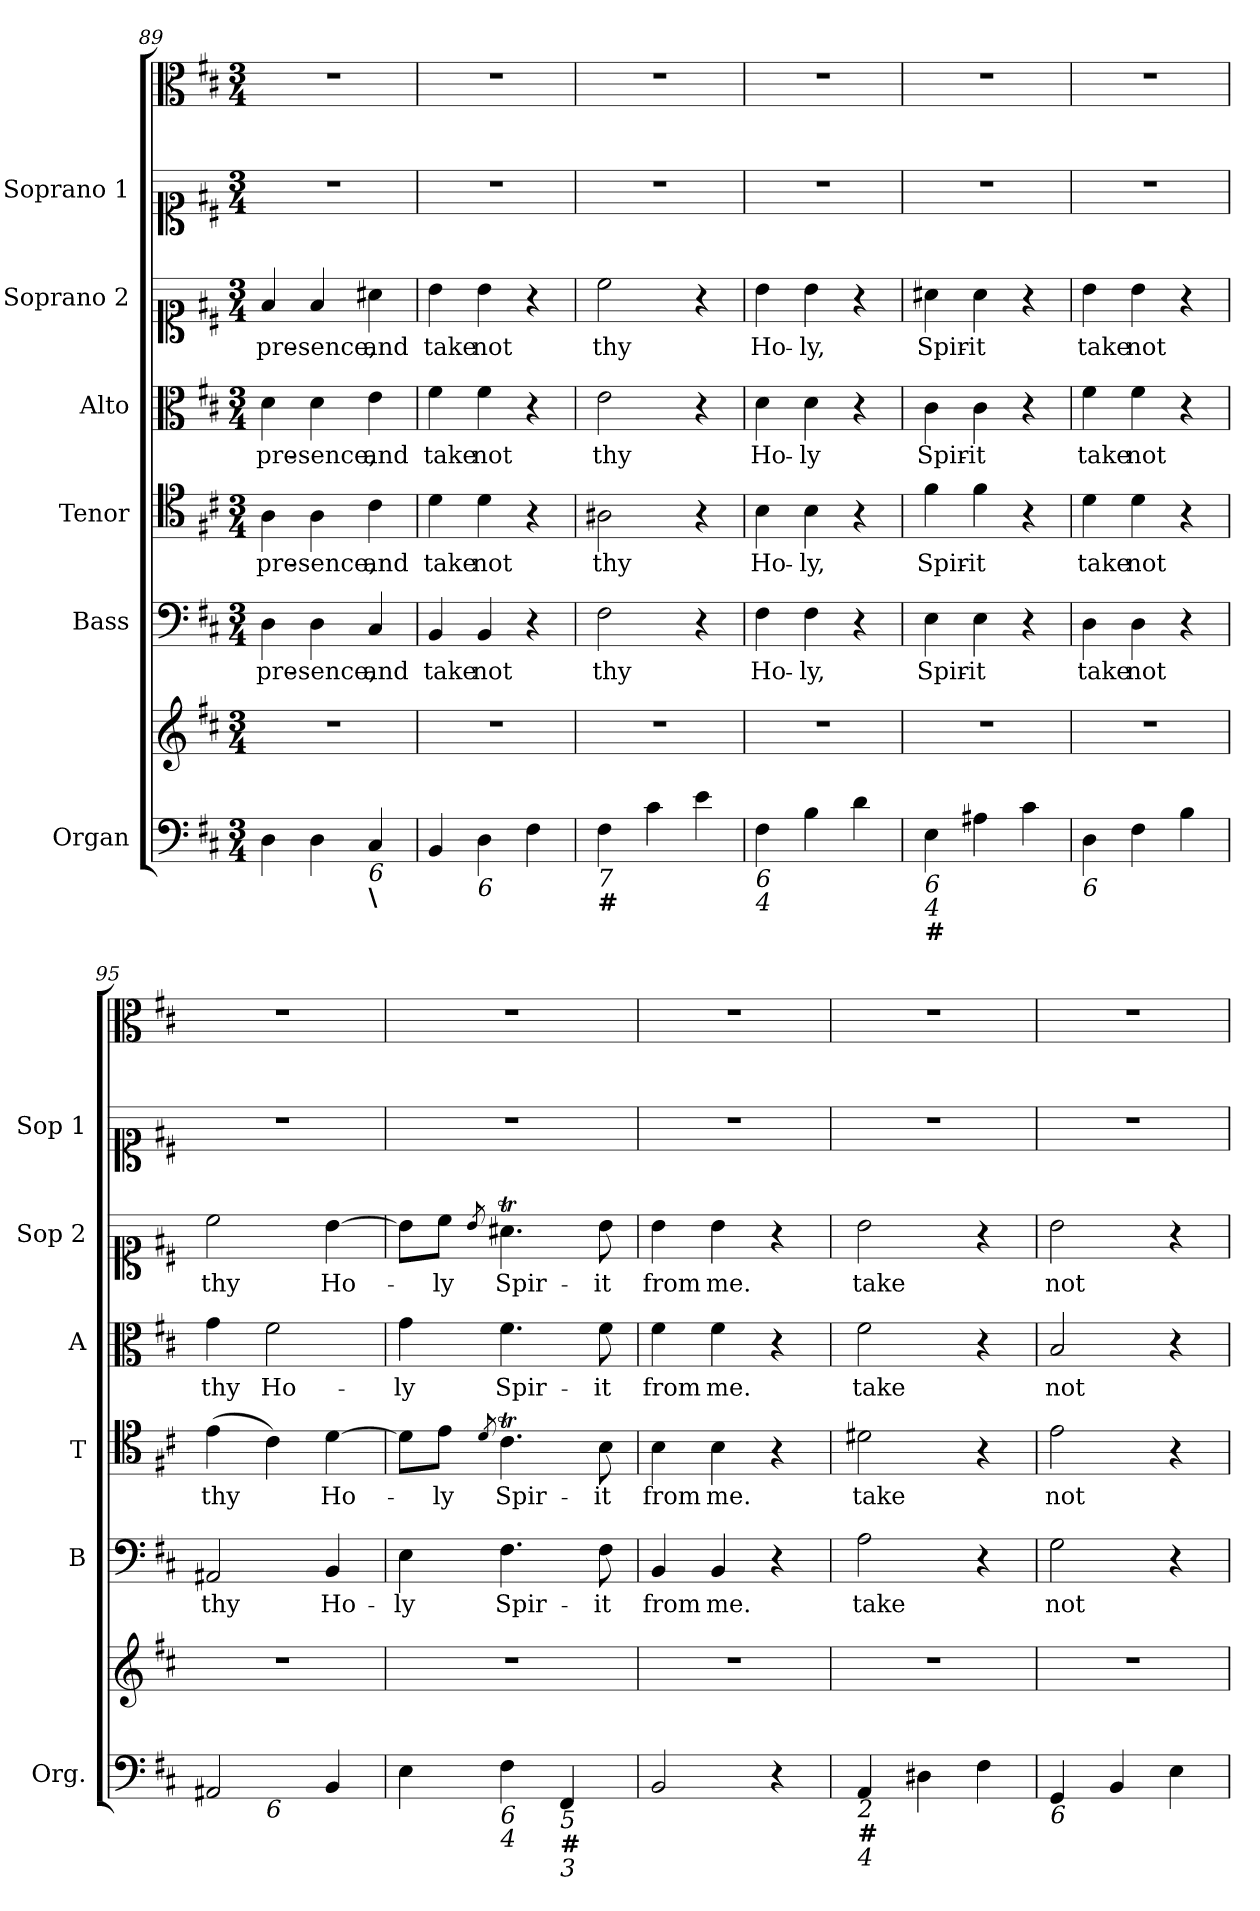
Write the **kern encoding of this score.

**kern	**kern	**kern	**text	**kern	**text	**kern	**text	**kern	**text	**kern	**kern
*part7	*part7	*part6	*part6	*part5	*part5	*part4	*part4	*part3	*part3	*part2	*part1
*staff8	*staff7	*staff6	*staff6	*staff5	*staff5	*staff4	*staff4	*staff3	*staff3	*staff2	*staff1
*I"Organ	*	*I"Bass	*	*I"Tenor	*	*I"Alto	*	*I"Soprano 2	*	*I"Soprano 1	*
*I'Org.	*	*I'B	*	*I'T	*	*I'A	*	*I'Sop 2	*	*I'Sop 1	*
*clefF4	*clefG2	*clefF4	*	*clefC4	*	*clefC3	*	*clefC1	*	*clefC1	*clefC3
*k[f#c#]	*k[f#c#]	*k[f#c#]	*	*k[f#c#]	*	*k[f#c#]	*	*k[f#c#]	*	*k[f#c#]	*k[f#c#]
*b:	*b:	*b:	*	*b:	*	*b:	*	*b:	*	*b:	*b:
*M3/4	*M3/4	*M3/4	*	*M3/4	*	*M3/4	*	*M3/4	*	*M3/4	*M3/4
=89	=89	=89	=89	=89	=89	=89	=89	=89	=89	=89	=89
!	!	!	!LO:LY:b	!	!LO:LY:b	!	!LO:LY:b	!	!LO:LY:b	!	!
4D\	2.r	4D\	pre-	4A\	pre-	4d\	pre-	4f#/	pre-	2.r	2.r
!	!	!	!LO:LY:b	!	!LO:LY:b	!	!LO:LY:b	!	!LO:LY:b	!	!
4D\	.	4D\	-sence,	4A\	-sence,	4d\	-sence,	4f#/	-sence,	.	.
!LO:TX:b:i:t=6	!	!	!	!	!	!	!	!	!	!	!
!LO:TX:b:B:t=\	!	!	!	!	!	!	!	!	!	!	!
!	!	!	!LO:LY:b	!	!LO:LY:b	!	!LO:LY:b	!	!LO:LY:b	!	!
4C#/	.	4C#/	and	4c#\	and	4e\	and	4a#X\	and	.	.
=90	=90	=90	=90	=90	=90	=90	=90	=90	=90	=90	=90
!	!	!	!LO:LY:b	!	!LO:LY:b	!	!LO:LY:b	!	!LO:LY:b	!	!
4BB/	2.r	4BB/	take	4d\	take	4f#\	take	4b\	take	2.r	2.r
!LO:TX:b:i:t=6	!	!	!	!	!	!	!	!	!	!	!
!	!	!	!LO:LY:b	!	!LO:LY:b	!	!LO:LY:b	!	!LO:LY:b	!	!
4D\	.	4BB/	not	4d\	not	4f#\	not	4b\	not	.	.
4F#\	.	4r	.	4r	.	4r	.	4r	.	.	.
=91	=91	=91	=91	=91	=91	=91	=91	=91	=91	=91	=91
!LO:TX:b:i:t=7	!	!	!	!	!	!	!	!	!	!	!
!LO:TX:b:B:t=#	!	!	!	!	!	!	!	!	!	!	!
!	!	!	!LO:LY:b	!	!LO:LY:b	!	!LO:LY:b	!	!LO:LY:b	!	!
4F#\	2.r	2F#\	thy	2A#X\	thy	2e\	thy	2cc#\	thy	2.r	2.r
4c#\	.	.	.	.	.	.	.	.	.	.	.
4e\	.	4r	.	4r	.	4r	.	4r	.	.	.
=92	=92	=92	=92	=92	=92	=92	=92	=92	=92	=92	=92
!LO:TX:b:i:t=6\n4	!	!	!	!	!	!	!	!	!	!	!
!	!	!	!LO:LY:b	!	!LO:LY:b	!	!LO:LY:b	!	!LO:LY:b	!	!
4F#\	2.r	4F#\	Ho-	4B\	Ho-	4d\	Ho-	4b\	Ho-	2.r	2.r
!	!	!	!LO:LY:b	!	!LO:LY:b	!	!LO:LY:b	!	!LO:LY:b	!	!
4B\	.	4F#\	-ly,	4B\	-ly,	4d\	-ly	4b\	-ly,	.	.
4d\	.	4r	.	4r	.	4r	.	4r	.	.	.
!!LO:LB:g=z
=93	=93	=93	=93	=93	=93	=93	=93	=93	=93	=93	=93
!LO:TX:b:i:t=6\n4	!	!	!	!	!	!	!	!	!	!	!
!LO:TX:b:B:t=#	!	!	!	!	!	!	!	!	!	!	!
!	!	!	!LO:LY:b	!	!LO:LY:b	!	!LO:LY:b	!	!LO:LY:b	!	!
4E\	2.r	4E\	Spir-	4f#\	Spir-	4c#\	Spir-	4a#X\	Spir-	2.r	2.r
!	!	!	!LO:LY:b	!	!LO:LY:b	!	!LO:LY:b	!	!LO:LY:b	!	!
4A#X\	.	4E\	-it	4f#\	-it	4c#\	-it	4a#\	-it	.	.
4c#\	.	4r	.	4r	.	4r	.	4r	.	.	.
=94	=94	=94	=94	=94	=94	=94	=94	=94	=94	=94	=94
!LO:TX:b:i:t=6	!	!	!	!	!	!	!	!	!	!	!
!	!	!	!LO:LY:b	!	!LO:LY:b	!	!LO:LY:b	!	!LO:LY:b	!	!
4D\	2.r	4D\	take	4d\	take	4f#\	take	4b\	take	2.r	2.r
!	!	!	!LO:LY:b	!	!LO:LY:b	!	!LO:LY:b	!	!LO:LY:b	!	!
4F#\	.	4D\	not	4d\	not	4f#\	not	4b\	not	.	.
4B\	.	4r	.	4r	.	4r	.	4r	.	.	.
=95	=95	=95	=95	=95	=95	=95	=95	=95	=95	=95	=95
!LO:TX:b:i:t=7	!	!	!	!	!	!	!	!	!	!	!
!	!	!	!LO:LY:b	!	!LO:LY:b	!	!LO:LY:b	!	!LO:LY:b	!	!
*^	*	*	*	*	*	*	*	*	*	*	*
2AA#X/	4ryy	2.r	2AA#X/	thy	(>4e\	thy	4g\	thy	2cc#\	thy	2.r	2.r
!	!LO:TX:b:i:t=6	!	!	!	!	!	!	!	!	!	!	!
!	!	!	!	!	!	!	!	!LO:LY:b	!	!	!	!
.	2ryy	.	.	.	4c#\)	.	2f#\	Ho-	.	.	.	.
!	!	!	!	!LO:LY:b	!	!LO:LY:b	!	!	!	!LO:LY:b	!	!
4BB/	.	.	4BB/	Ho-	[4d\	Ho-	.	.	[4b\	Ho-	.	.
=96	=96	=96	=96	=96	=96	=96	=96	=96	=96	=96	=96	=96
!LO:TX:b:i:t=7	!	!	!	!	!	!	!	!	!	!	!	!
!	!	!	!	!LO:LY:b	!	!	!	!LO:LY:b	!	!	!	!
*v	*v	*	*	*	*	*	*	*	*	*	*	*
4E\	2.r	4E\	-ly	8d\L]	.	4g\	-ly	8b\L]	.	2.r	2.r
!	!	!	!	!	!LO:LY:b	!	!	!	!LO:LY:b	!	!
.	.	.	.	8e\J	-ly	.	.	8cc#\J	-ly	.	.
.	.	.	.	8qd/	.	.	.	8qb/	.	.	.
!LO:TX:b:i:t=6\n4	!	!	!	!	!	!	!	!	!	!	!
!	!	!	!LO:LY:b	!	!LO:LY:b	!	!LO:LY:b	!	!LO:LY:b	!	!
4F#\	.	4.F#\	Spir-	4.c#t\	Spir-	4.f#\	Spir-	4.a#Xt\	Spir-	.	.
!LO:TX:b:i:t=5	!	!	!	!	!	!	!	!	!	!	!
!LO:TX:b:B:t=#	!	!	!	!	!	!	!	!	!	!	!
!LO:TX:b:i:t=3	!	!	!	!	!	!	!	!	!	!	!
4FF#/	.	.	.	.	.	.	.	.	.	.	.
!	!	!	!LO:LY:b	!	!LO:LY:b	!	!LO:LY:b	!	!LO:LY:b	!	!
.	.	8F#\	-it	8B\	-it	8f#\	-it	8b\	-it	.	.
=97	=97	=97	=97	=97	=97	=97	=97	=97	=97	=97	=97
!	!	!	!LO:LY:b	!	!LO:LY:b	!	!LO:LY:b	!	!LO:LY:b	!	!
2BB/	2.r	4BB/	from	4B\	from	4f#\	from	4b\	from	2.r	2.r
!	!	!	!LO:LY:b	!	!LO:LY:b	!	!LO:LY:b	!	!LO:LY:b	!	!
.	.	4BB/	me.	4B\	me.	4f#\	me.	4b\	me.	.	.
4r	.	4r	.	4r	.	4r	.	4r	.	.	.
=98	=98	=98	=98	=98	=98	=98	=98	=98	=98	=98	=98
!LO:TX:b:i:t=2	!	!	!	!	!	!	!	!	!	!	!
!LO:TX:b:B:t=#	!	!	!	!	!	!	!	!	!	!	!
!LO:TX:b:i:t=4	!	!	!	!	!	!	!	!	!	!	!
!	!	!	!LO:LY:b	!	!LO:LY:b	!	!LO:LY:b	!	!LO:LY:b	!	!
4AA/	2.r	2A\	take	2d#X\	take	2f#\	take	2b\	take	2.r	2.r
4D#X\	.	.	.	.	.	.	.	.	.	.	.
4F#\	.	4r	.	4r	.	4r	.	4r	.	.	.
=99	=99	=99	=99	=99	=99	=99	=99	=99	=99	=99	=99
!LO:TX:b:i:t=6	!	!	!	!	!	!	!	!	!	!	!
!	!	!	!LO:LY:b	!	!LO:LY:b	!	!LO:LY:b	!	!LO:LY:b	!	!
4GG/	2.r	2G\	not	2e\	not	2B/	not	2b\	not	2.r	2.r
4BB/	.	.	.	.	.	.	.	.	.	.	.
4E\	.	4r	.	4r	.	4r	.	4r	.	.	.
=	=	=	=	=	=	=	=	=	=	=	=
*-	*-	*-	*-	*-	*-	*-	*-	*-	*-	*-	*-
